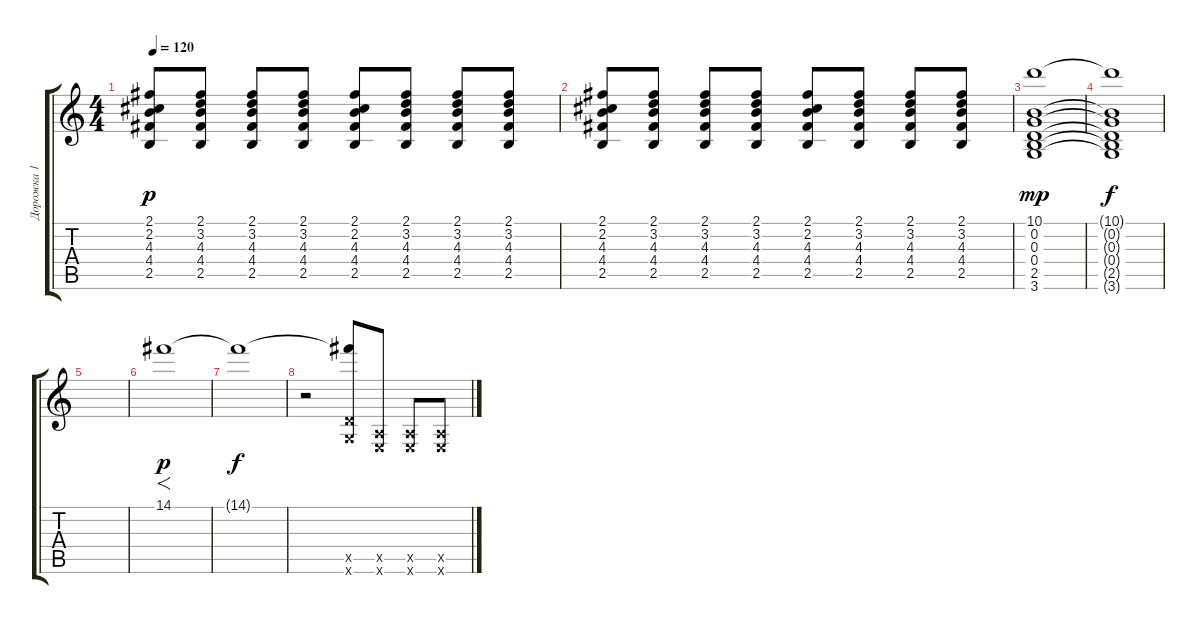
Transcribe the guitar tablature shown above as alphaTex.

\track ("Дорожка 1" "Дорожка 1") {instrument overdrivenguitar}
\staff {score tabs}
\tuning (E4 B3 G3 D3 A2 E2) {hide}
\ts (4 4)
\tempo 120
\clef g2
\ks c
(2.1 2.2 4.3 4.4 2.5).8{dy p} (2.1 3.2 4.3 4.4 2.5).8 (2.1 3.2 4.3 4.4 2.5).8 (2.1 3.2 4.3 4.4 2.5).8 (2.1 2.2 4.3 4.4 2.5).8 (2.1 3.2 4.3 4.4 2.5).8 (2.1 3.2 4.3 4.4 2.5).8 (2.1 3.2 4.3 4.4 2.5).8 |
(2.1 2.2 4.3 4.4 2.5).8 (2.1 3.2 4.3 4.4 2.5).8 (2.1 3.2 4.3 4.4 2.5).8 (2.1 3.2 4.3 4.4 2.5).8 (2.1 2.2 4.3 4.4 2.5).8 (2.1 3.2 4.3 4.4 2.5).8 (2.1 3.2 4.3 4.4 2.5).8 (2.1 3.2 4.3 4.4 2.5).8 |
(10.1 0.2 0.3 0.4 2.5 3.6).1{dy mp} |
(10.1{t} 0.2{t} 0.3{t} 0.4{t} 2.5{t} 3.6{t}).1{dy f} |
|
14.1.1{f dy p} |
14.1{t}.1{dy f} |
r.2 (14.1{t} 5.5{x} 3.6{x}).8 (0.5{x} 0.6{x}).8 (0.5{x} 0.6{x}).8 (0.5{x} 0.6{x}).8
